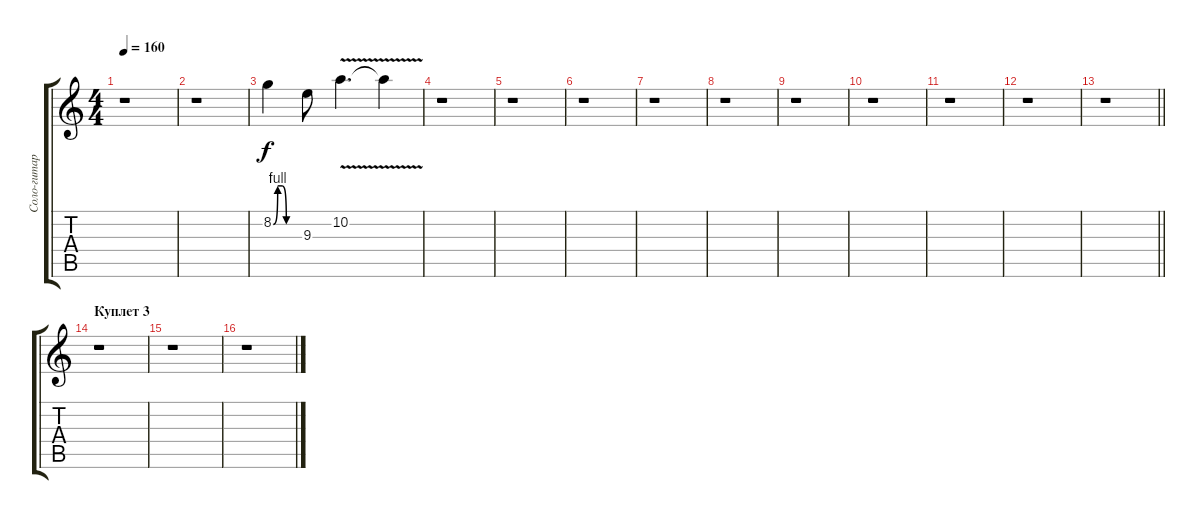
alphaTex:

\track ("Соло-гитара 1" "Соло-гитар") {instrument overdrivenguitar}
\staff {score tabs}
\tuning (E4 B3 G3 D3 A2 E2) {hide}
\ts (4 4)
\tempo 160
\clef g2
\ks c
r.1{dy f} |
r.1 |
8.2{be (custom 0 0 10 4 20 4 30 0 60 0)}.4 9.3.8 10.2{v}.4{d} 10.2{t}.4 |
r.1 |
r.1 |
r.1 |
r.1 |
r.1 |
r.1 |
r.1 |
r.1 |
r.1 |
\barLineRight lightlight
r.1 |
\section ("" "Куплет 3")
r.1 |
r.1 |
r.1
